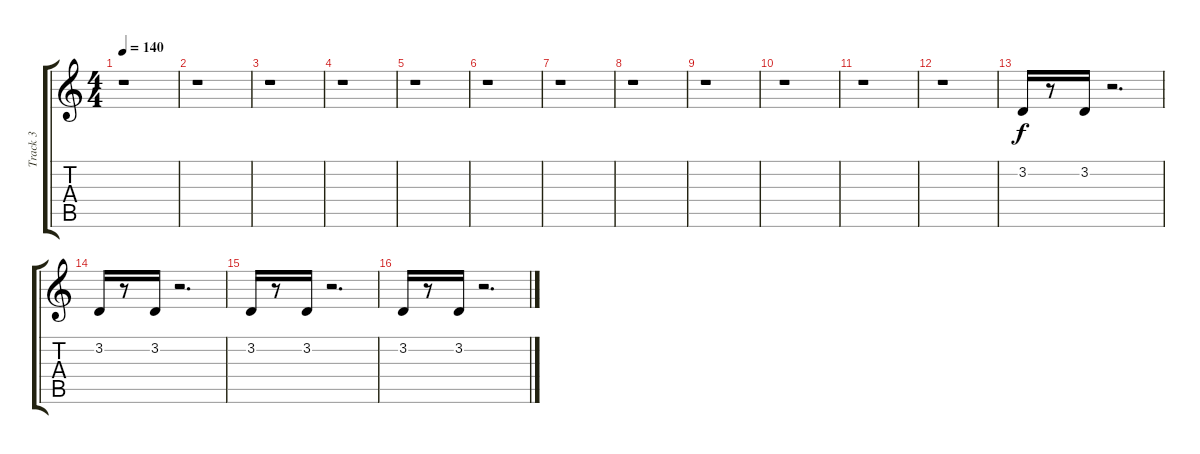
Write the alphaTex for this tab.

\track ("Track 3" "Track 3") {instrument tenorsax}
\staff {score tabs}
\tuning (E4 B3 G3 D3 A2 E2) {hide}
\ts (4 4)
\tempo 140
\clef g2
\ks c
r.1{dy f} |
r.1 |
r.1 |
r.1 |
r.1 |
r.1 |
r.1 |
r.1 |
r.1 |
r.1 |
r.1 |
r.1 |
3.2.16 r.8 3.2.16 r.2{d} |
3.2.16 r.8 3.2.16 r.2{d} |
3.2.16 r.8 3.2.16 r.2{d} |
3.2.16 r.8 3.2.16 r.2{d}
